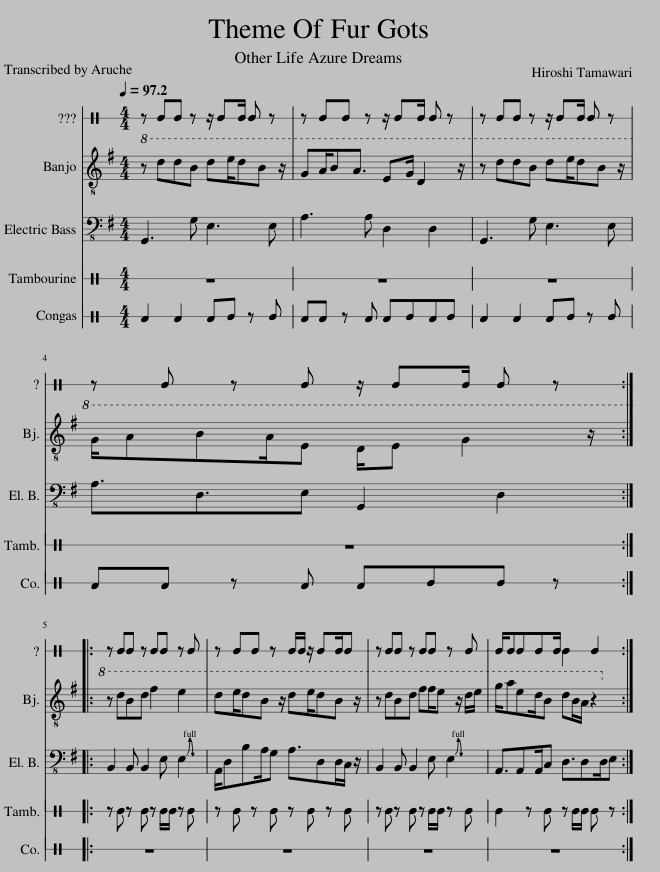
X:1
%%score 1 2 3 4 5
L:1/8
Q:1/4=97
M:4/4
I:linebreak $
K:G
V:1 perc stafflines=1
K:none
V:2 treble-8
V:3 bass-8
V:4 perc stafflines=1
K:none
V:5 perc stafflines=1
K:none
V:1
 z EE z z/ EE/ E z | z EE z z/ EE/ E z | z EE z z/ EE/ E z |$ z E z E z/ EE/ E z ::$ z EE z EE z E | %5
 z EE z E/E/ z/ EE/E | z EE z EE z E | E/EEEE/ E2 E2 :| %8
V:2
!8va(! z d'd'b d'e'/d'b z/ | ga/ba3/2 eg/ d2 z/ | z d'd'b d'e'/d'b z/ |$ g/aba/e d/e g2 z/ ::$ z d'bd' f'2 e'2 | %5
 d'e'/d'b z/ d'e'/d'b z/ | z d'bd' f'f'/e' z/ d'/e'/ | g'/a'e'd'/b d'b/a/ z2!8va)! :| %8
V:3
 G,,3 G, E,3 E, | A,3 A, D,2 D,2 | G,,3 G, E,3 E, |$ A,3/2D,3/2E, G,,2 D,2 ::$ B,,2 B,, B,,2 E, E,2 | %5
 A,,/D,B,A,/G, A,3/2D,D,/C,/ z/ | B,,2 B,, B,,2 E, E,2 | A,,3/2A,,A,,/C, D,3/2D,D,/E, :| %8
V:4
[K:C] z8 | z8 | z8 |$ z8 ::$ z E z E z E/E/ z E | %5
 z E z E z E z E | z E z E z E/E/ z E | E2 z E z E/E/ E z :| %8
V:5
 D2 D2 DE z E | DD z D DEDE | D2 D2 DE z E |$ DD z D DEE z ::$ z8 | %5
 z8 | z8 | z8 :| %8
